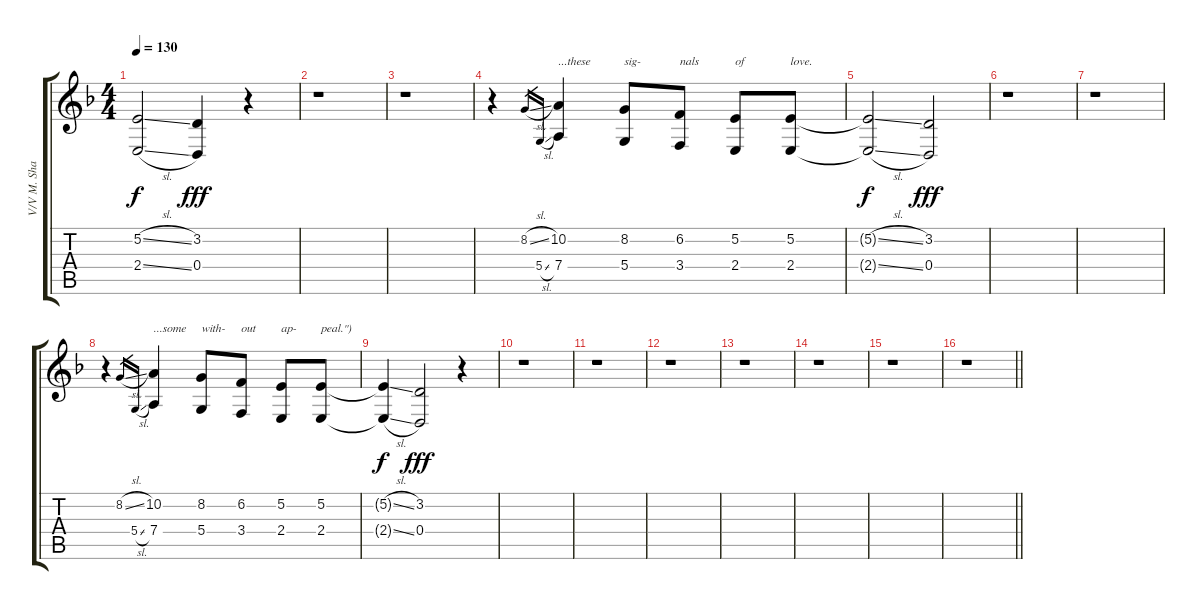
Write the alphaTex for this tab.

\track ("V/V M. Shadows" "V/V M. Sha") {instrument violin}
\staff {score tabs}
\tuning (E4 B3 G3 D3 A2 D2) {hide}
\ts (4 4)
\tempo 130
\clef g2
\ks dminor
(5.2{sl t} 2.4{sl t}).2{dy f} (3.2 0.4).4{dy fff} r.4 |
r.1 |
r.1 |
r.4 8.2{sl}.16{gr} 5.4{sl}.16{gr} (10.2 7.4).4{txt "...these"} (8.2 5.4).8{txt "sig-"} (6.2 3.4).8{txt "nals"} (5.2 2.4).8{txt "of"} (5.2 2.4).8{txt "love."} |
(5.2{sl t} 2.4{sl t}).2{dy f} (3.2 0.4).2{dy fff} |
r.1 |
r.1 |
r.4 8.2{sl}.16{gr} 5.4{sl}.16{gr} (10.2 7.4).4{txt "...some"} (8.2 5.4).8{txt "with-"} (6.2 3.4).8{txt "out"} (5.2 2.4).8{txt "ap-"} (5.2 2.4).8{txt "peal.\")"} |
(5.2{sl t} 2.4{sl t}).4{dy f} (3.2 0.4).2{dy fff} r.4 |
r.1 |
r.1 |
r.1 |
r.1 |
r.1 |
r.1 |
\barLineRight lightlight
r.1
